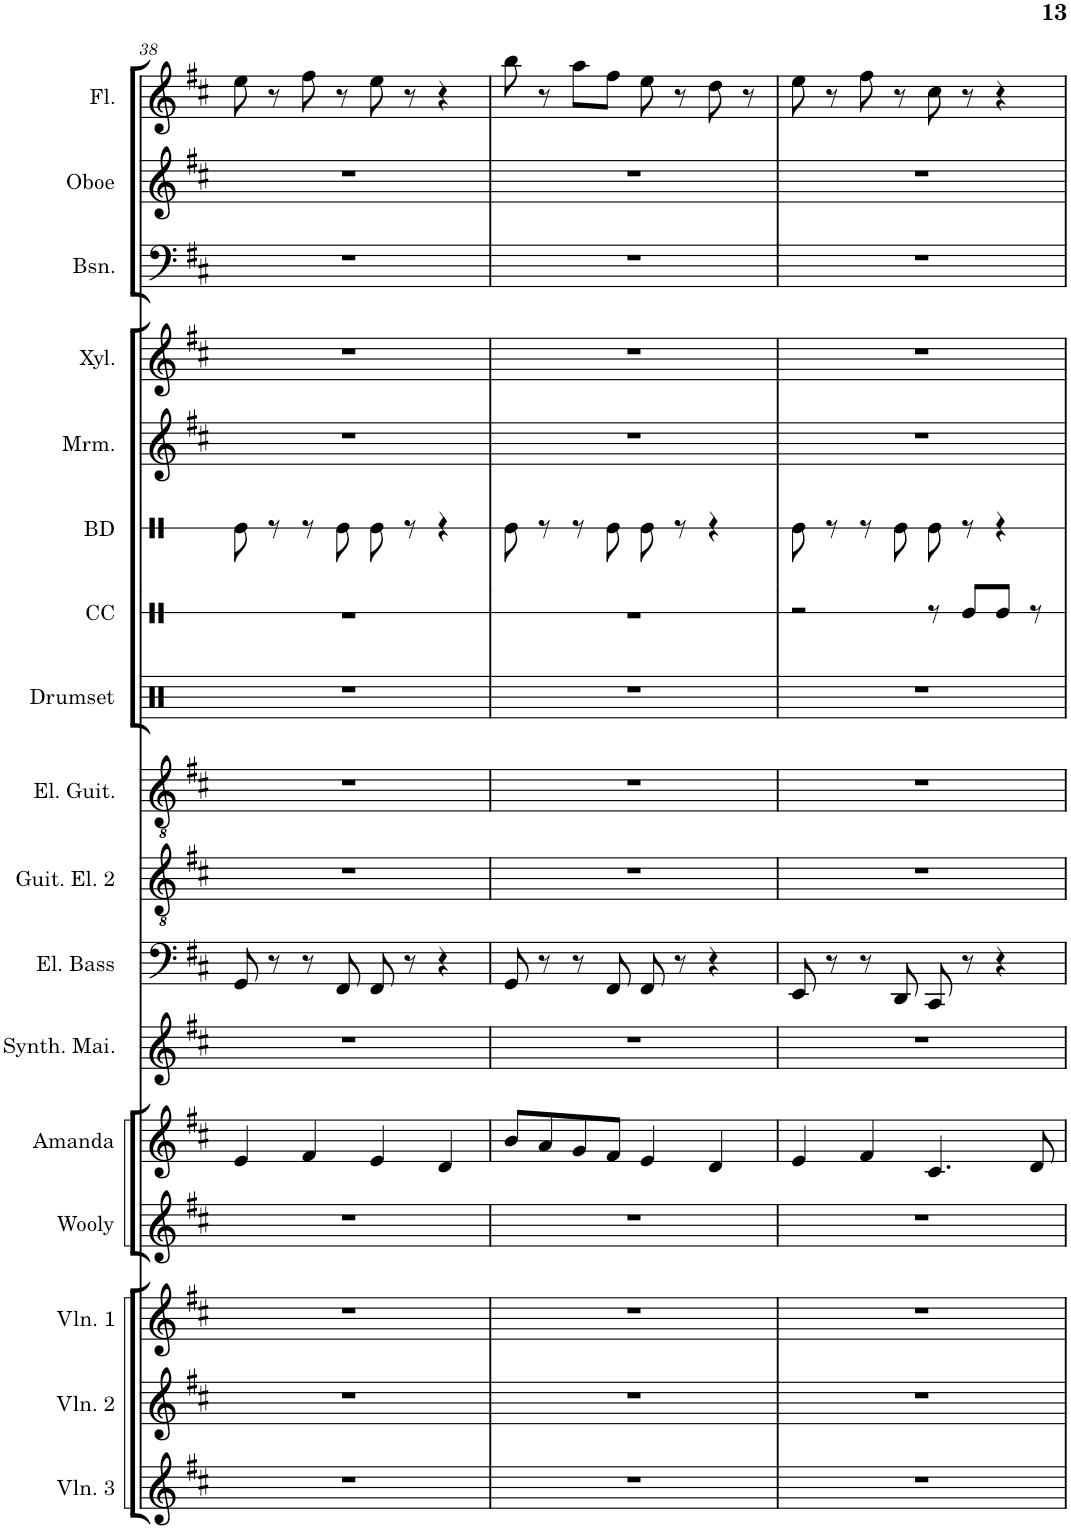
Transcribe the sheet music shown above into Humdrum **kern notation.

**kern	**kern	**kern	**kern	**kern	**kern	**kern	**kern	**kern	**kern	**kern	**kern	**kern	**kern	**kern	**kern	**kern
*part17	*part16	*part15	*part14	*part13	*part12	*part11	*part10	*part9	*part8	*part7	*part6	*part5	*part4	*part3	*part2	*part1
*staff17	*staff16	*staff15	*staff14	*staff13	*staff12	*staff11	*staff10	*staff9	*staff8	*staff7	*staff6	*staff5	*staff4	*staff3	*staff2	*staff1
*I"Violon 3	*I"Violon 2	*I"Violon 1	*I"Wooly	*I"Amanda	*I"Synthesizer	*I"Electric Bass	*I"Electric Guitar 2	*I"Electric Guitar	*I"Drumset	*I"Snare Drum	*I"Bass Drum	*I"Marimba	*I"Xylophone	*I"Bassoon	*I"Oboe	*I"Flute
*I'Vln. 3	*I'Vln. 2	*I'Vln. 1	*I'Wooly	*I'Amanda	*	*I'El. Bass	*	*I'El. Guit.	*I'Drumset	*	*I'BD	*I'Mrm.	*I'Xyl.	*I'Bsn.	*I'Oboe	*I'Fl.
!!LO:PB:g=z
*clefG2	*clefG2	*clefG2	*clefG2	*clefG2	*clefG2	*clefF4	*clefGv2	*clefGv2	*clefX	*clefX	*clefX	*clefG2	*clefG2	*clefF4	*clefG2	*clefG2
*	*	*	*	*	*	*Trd7c12	*	*	*	*	*	*	*Trd-7c-12	*	*	*
*k[f#c#]	*k[f#c#]	*k[f#c#]	*k[f#c#]	*k[f#c#]	*k[f#c#]	*k[f#c#]	*k[f#c#]	*k[f#c#]	*k[]	*k[]	*k[]	*k[f#c#]	*k[f#c#]	*k[f#c#]	*k[f#c#]	*k[f#c#]
*M4/4	*M4/4	*M4/4	*M4/4	*M4/4	*M4/4	*M4/4	*M4/4	*M4/4	*M4/4	*M4/4	*M4/4	*M4/4	*M4/4	*M4/4	*M4/4	*M4/4
=38	=38	=38	=38	=38	=38	=38	=38	=38	=38	=38	=38	=38	=38	=38	=38	=38
1r	1r	1r	1r	4e/	1r	8GG/	1r	1r	1r	1r	8Re\	1r	1r	1r	1r	8ee\
.	.	.	.	.	.	8r	.	.	.	.	8r	.	.	.	.	8r
.	.	.	.	4f#/	.	8r	.	.	.	.	8r	.	.	.	.	8ff#\
.	.	.	.	.	.	8FF#/	.	.	.	.	8Re\	.	.	.	.	8r
.	.	.	.	4e/	.	8FF#/	.	.	.	.	8Re\	.	.	.	.	8ee\
.	.	.	.	.	.	8r	.	.	.	.	8r	.	.	.	.	8r
.	.	.	.	4d/	.	4r	.	.	.	.	4r	.	.	.	.	4r
=39	=39	=39	=39	=39	=39	=39	=39	=39	=39	=39	=39	=39	=39	=39	=39	=39
1r	1r	1r	1r	8b/L	1r	8GG/	1r	1r	1r	1r	8Re\	1r	1r	1r	1r	8bb\
.	.	.	.	8a/	.	8r	.	.	.	.	8r	.	.	.	.	8r
.	.	.	.	8g/	.	8r	.	.	.	.	8r	.	.	.	.	8aa\L
.	.	.	.	8f#/J	.	8FF#/	.	.	.	.	8Re\	.	.	.	.	8ff#\J
.	.	.	.	4e/	.	8FF#/	.	.	.	.	8Re\	.	.	.	.	8ee\
.	.	.	.	.	.	8r	.	.	.	.	8r	.	.	.	.	8r
.	.	.	.	4d/	.	4r	.	.	.	.	4r	.	.	.	.	8dd\
.	.	.	.	.	.	.	.	.	.	.	.	.	.	.	.	8r
=40	=40	=40	=40	=40	=40	=40	=40	=40	=40	=40	=40	=40	=40	=40	=40	=40
1r	1r	1r	1r	4e/	1r	8EE/	1r	1r	1r	2r	8Re\	1r	1r	1r	1r	8ee\
.	.	.	.	.	.	8r	.	.	.	.	8r	.	.	.	.	8r
.	.	.	.	4f#/	.	8r	.	.	.	.	8r	.	.	.	.	8ff#\
.	.	.	.	.	.	8DD/	.	.	.	.	8Re\	.	.	.	.	8r
.	.	.	.	4.c#/	.	8CC#/	.	.	.	8r	8Re\	.	.	.	.	8cc#\
.	.	.	.	.	.	8r	.	.	.	8Re/L	8r	.	.	.	.	8r
.	.	.	.	.	.	4r	.	.	.	8Re/J	4r	.	.	.	.	4r
.	.	.	.	8d/	.	.	.	.	.	8r	.	.	.	.	.	.
=	=	=	=	=	=	=	=	=	=	=	=	=	=	=	=	=
*-	*-	*-	*-	*-	*-	*-	*-	*-	*-	*-	*-	*-	*-	*-	*-	*-
